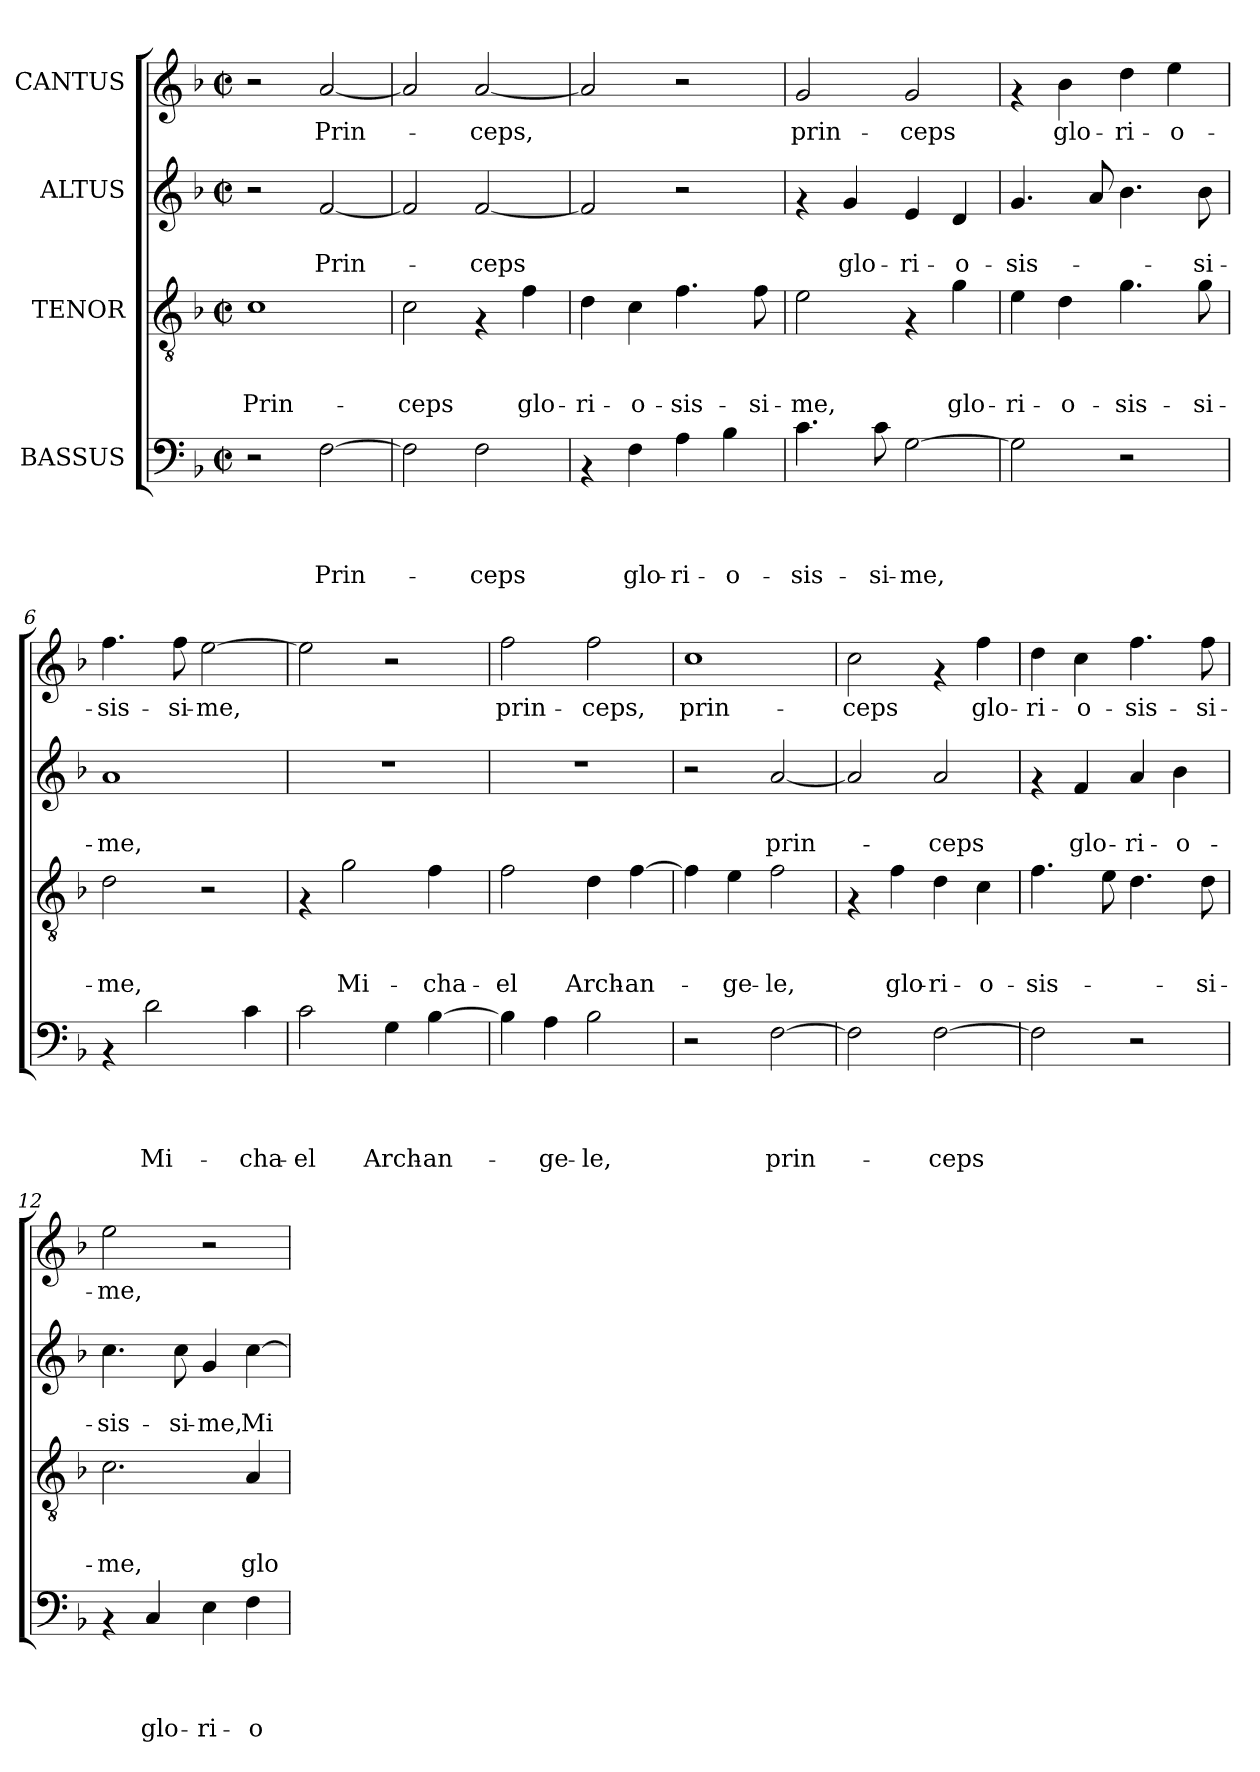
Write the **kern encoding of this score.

**kern	**text	**text	**text	**text	**kern	**text	**text	**text	**kern	**text	**text	**kern	**text
*part4	*part4	*part4	*part4	*part4	*part3	*part3	*part3	*part3	*part2	*part2	*part2	*part1	*part1
*staff4	*staff4	*staff4	*staff4	*staff4	*staff3	*staff3	*staff3	*staff3	*staff2	*staff2	*staff2	*staff1	*staff1
*I"BASSUS	*	*	*	*	*I"TENOR	*	*	*	*I"ALTUS	*	*	*I"CANTUS	*
*clefF4	*	*	*	*	*clefGv2	*	*	*	*clefG2	*	*	*clefG2	*
*k[b-]	*	*	*	*	*k[b-]	*	*	*	*k[b-]	*	*	*k[b-]	*
*F:	*	*	*	*	*F:	*	*	*	*F:	*	*	*F:	*
*M2/2	*	*	*	*	*M2/2	*	*	*	*M2/2	*	*	*M2/2	*
*met(c|)	*	*	*	*	*met(c|)	*	*	*	*met(c|)	*	*	*met(c|)	*
=1	=1	=1	=1	=1	=1	=1	=1	=1	=1	=1	=1	=1	=1
!	!	!	!	!	!	!	!	!LO:LY:b	!	!	!	!	!
2r	.	.	.	.	1c	.	.	Prin-	2r	.	.	2r	.
!	!	!	!	!LO:LY:b	!	!	!	!	!	!	!LO:LY:b	!	!LO:LY:b
[>2F\	.	.	.	Prin-	.	.	.	.	[<2f/	.	Prin-	[<2a/	Prin-
=2	=2	=2	=2	=2	=2	=2	=2	=2	=2	=2	=2	=2	=2
!	!	!	!	!	!	!	!	!LO:LY:b	!	!	!	!	!
2F\]	.	.	.	.	2c\	.	.	-ceps	2f/]	.	.	2a/]	.
!	!	!	!	!LO:LY:b	!	!	!	!	!	!	!LO:LY:b	!	!LO:LY:b
2F\	.	.	.	-ceps	4rF	.	.	.	[<2f/	.	-ceps	[<2a/	-ceps,
!	!	!	!	!	!	!	!	!LO:LY:b	!	!	!	!	!
.	.	.	.	.	4f\	.	.	glo-	.	.	.	.	.
=3	=3	=3	=3	=3	=3	=3	=3	=3	=3	=3	=3	=3	=3
!	!	!	!	!	!	!	!	!LO:LY:b	!	!	!	!	!
4rAA	.	.	.	.	4d\	.	.	-ri-	2f/]	.	.	2a/]	.
!	!	!	!	!LO:LY:b	!	!	!	!LO:LY:b	!	!	!	!	!
4F\	.	.	.	glo-	4c\	.	.	-o-	.	.	.	.	.
!	!	!	!	!LO:LY:b	!	!	!	!LO:LY:b	!	!	!	!	!
4A\	.	.	.	-ri-	4.f\	.	.	-sis-	2r	.	.	2r	.
!	!	!	!	!LO:LY:b	!	!	!	!	!	!	!	!	!
4B-\	.	.	.	-o-	.	.	.	.	.	.	.	.	.
!	!	!	!	!	!	!	!	!LO:LY:b	!	!	!	!	!
.	.	.	.	.	8f\	.	.	-si-	.	.	.	.	.
=4	=4	=4	=4	=4	=4	=4	=4	=4	=4	=4	=4	=4	=4
!	!	!	!	!LO:LY:b	!	!	!	!LO:LY:b	!	!	!	!	!LO:LY:b
4.c\	.	.	.	-sis-	2e\	.	.	-me,	4rf	.	.	2g/	prin-
!	!	!	!	!	!	!	!	!	!	!	!LO:LY:b	!	!
.	.	.	.	.	.	.	.	.	4g/	.	glo-	.	.
!	!	!	!	!LO:LY:b	!	!	!	!	!	!	!	!	!
8c\	.	.	.	-si-	.	.	.	.	.	.	.	.	.
!	!	!	!	!LO:LY:b	!	!	!	!	!	!	!LO:LY:b	!	!LO:LY:b
[>2G\	.	.	.	-me,	4rF	.	.	.	4e/	.	-ri-	2g/	-ceps
!	!	!	!	!	!	!	!	!LO:LY:b	!	!	!LO:LY:b	!	!
.	.	.	.	.	4g\	.	.	glo-	4d/	.	-o-	.	.
=5	=5	=5	=5	=5	=5	=5	=5	=5	=5	=5	=5	=5	=5
!	!	!	!	!	!	!	!	!LO:LY:b	!	!	!LO:LY:b	!	!
2G\]	.	.	.	.	4e\	.	.	-ri-	4.g/	.	-sis-	4rf	.
!	!	!	!	!	!	!	!	!LO:LY:b	!	!	!	!	!LO:LY:b
.	.	.	.	.	4d\	.	.	-o-	.	.	.	4b-\	glo-
.	.	.	.	.	.	.	.	.	8a/	.	.	.	.
!	!	!	!	!	!	!	!	!LO:LY:b	!	!	!	!	!LO:LY:b
2r	.	.	.	.	4.g\	.	.	-sis-	4.b-\	.	.	4dd\	-ri-
!	!	!	!	!	!	!	!	!	!	!	!	!	!LO:LY:b
.	.	.	.	.	.	.	.	.	.	.	.	4ee\	-o-
!	!	!	!	!	!	!	!	!LO:LY:b	!	!	!LO:LY:b	!	!
.	.	.	.	.	8g\	.	.	-si-	8b-\	.	-si-	.	.
=6	=6	=6	=6	=6	=6	=6	=6	=6	=6	=6	=6	=6	=6
!	!	!	!	!	!	!	!	!LO:LY:b	!	!	!LO:LY:b	!	!LO:LY:b
4rAA	.	.	.	.	2d\	.	.	-me,	1a	.	-me,	4.ff\	-sis-
!	!	!	!	!LO:LY:b	!	!	!	!	!	!	!	!	!
2d\	.	.	.	Mi-	.	.	.	.	.	.	.	.	.
!	!	!	!	!	!	!	!	!	!	!	!	!	!LO:LY:b
.	.	.	.	.	.	.	.	.	.	.	.	8ff\	-si-
!	!	!	!	!	!	!	!	!	!	!	!	!	!LO:LY:b
.	.	.	.	.	2r	.	.	.	.	.	.	[<2ee\	-me,
!	!	!	!	!LO:LY:b	!	!	!	!	!	!	!	!	!
4c\	.	.	.	-cha-	.	.	.	.	.	.	.	.	.
!!LO:LB:g=z
=7	=7	=7	=7	=7	=7	=7	=7	=7	=7	=7	=7	=7	=7
!	!	!	!	!LO:LY:b	!	!	!	!	!	!	!	!	!
2c\	.	.	.	-el	4rF	.	.	.	1r	.	.	2ee\]	.
!	!	!	!	!	!	!	!	!LO:LY:b	!	!	!	!	!
.	.	.	.	.	2g\	.	.	Mi-	.	.	.	.	.
!	!	!	!	!LO:LY:b	!	!	!	!	!	!	!	!	!
4G\	.	.	.	Arch-	.	.	.	.	.	.	.	2r	.
!	!	!	!	!LO:LY:b	!	!	!	!LO:LY:b	!	!	!	!	!
[>4B-\	.	.	.	-an-	4f\	.	.	-cha-	.	.	.	.	.
=8	=8	=8	=8	=8	=8	=8	=8	=8	=8	=8	=8	=8	=8
!	!	!	!	!	!	!	!	!LO:LY:b	!	!	!	!	!LO:LY:b
4B-\]	.	.	.	.	2f\	.	.	-el	1r	.	.	2ff\	prin-
!	!	!	!	!LO:LY:b	!	!	!	!	!	!	!	!	!
4A\	.	.	.	-ge-	.	.	.	.	.	.	.	.	.
!	!	!	!	!LO:LY:b	!	!	!	!LO:LY:b	!	!	!	!	!LO:LY:b
2B-\	.	.	.	-le,	4d\	.	.	Arch-	.	.	.	2ff\	-ceps,
!	!	!	!	!	!	!	!	!LO:LY:b	!	!	!	!	!
.	.	.	.	.	[>4f\	.	.	-an-	.	.	.	.	.
=9	=9	=9	=9	=9	=9	=9	=9	=9	=9	=9	=9	=9	=9
!	!	!	!	!	!	!	!	!	!	!	!	!	!LO:LY:b
2r	.	.	.	.	4f\]	.	.	.	2r	.	.	1cc	prin-
!	!	!	!	!	!	!	!	!LO:LY:b	!	!	!	!	!
.	.	.	.	.	4e\	.	.	-ge-	.	.	.	.	.
!	!	!	!	!LO:LY:b	!	!	!	!LO:LY:b	!	!	!LO:LY:b	!	!
[>2F\	.	.	.	prin-	2f\	.	.	-le,	[<2a/	.	prin-	.	.
=10	=10	=10	=10	=10	=10	=10	=10	=10	=10	=10	=10	=10	=10
!	!	!	!	!	!	!	!	!	!	!	!	!	!LO:LY:b
2F\]	.	.	.	.	4rF	.	.	.	2a/]	.	.	2cc\	-ceps
!	!	!	!	!	!	!	!	!LO:LY:b	!	!	!	!	!
.	.	.	.	.	4f\	.	.	glo-	.	.	.	.	.
!	!	!	!	!LO:LY:b	!	!	!	!LO:LY:b	!	!	!LO:LY:b	!	!
[>2F\	.	.	.	-ceps	4d\	.	.	-ri-	2a/	.	-ceps	4rf	.
!	!	!	!	!	!	!	!	!LO:LY:b	!	!	!	!	!LO:LY:b
.	.	.	.	.	4c\	.	.	-o-	.	.	.	4ff\	glo-
=11	=11	=11	=11	=11	=11	=11	=11	=11	=11	=11	=11	=11	=11
!	!	!	!	!	!	!	!	!LO:LY:b	!	!	!	!	!LO:LY:b
2F\]	.	.	.	.	4.f\	.	.	-sis-	4rf	.	.	4dd\	-ri-
!	!	!	!	!	!	!	!	!	!	!	!LO:LY:b	!	!LO:LY:b
.	.	.	.	.	.	.	.	.	4f/	.	glo-	4cc\	-o-
.	.	.	.	.	8e\	.	.	.	.	.	.	.	.
!	!	!	!	!	!	!	!	!	!	!	!LO:LY:b	!	!LO:LY:b
2r	.	.	.	.	4.d\	.	.	.	4a/	.	-ri-	4.ff\	-sis-
!	!	!	!	!	!	!	!	!	!	!	!LO:LY:b	!	!
.	.	.	.	.	.	.	.	.	4b-\	.	-o-	.	.
!	!	!	!	!	!	!	!	!LO:LY:b	!	!	!	!	!LO:LY:b
.	.	.	.	.	8d\	.	.	-si-	.	.	.	8ff\	-si-
=12	=12	=12	=12	=12	=12	=12	=12	=12	=12	=12	=12	=12	=12
!	!	!	!	!	!	!	!	!LO:LY:b	!	!	!LO:LY:b	!	!LO:LY:b
4rAA	.	.	.	.	2.c\	.	.	-me,	4.cc\	.	-sis-	2ee\	-me,
!	!	!	!	!LO:LY:b	!	!	!	!	!	!	!	!	!
4C/	.	.	.	glo-	.	.	.	.	.	.	.	.	.
!	!	!	!	!	!	!	!	!	!	!	!LO:LY:b	!	!
.	.	.	.	.	.	.	.	.	8cc\	.	-si-	.	.
!	!	!	!	!LO:LY:b	!	!	!	!	!	!	!LO:LY:b	!	!
4E\	.	.	.	-ri-	.	.	.	.	4g/	.	-me,	2r	.
!	!	!	!	!LO:LY:b	!	!	!	!LO:LY:b	!	!	!LO:LY:b	!	!
4F\	.	.	.	-o-	4A/	.	.	glo-	[>4cc\	.	Mi-	.	.
=	=	=	=	=	=	=	=	=	=	=	=	=	=
*-	*-	*-	*-	*-	*-	*-	*-	*-	*-	*-	*-	*-	*-
